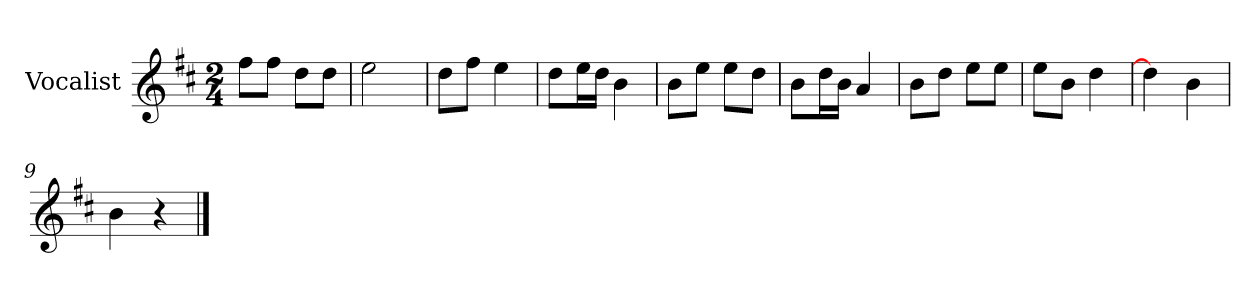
**kern
*part1
*staff1
*I"Vocalist
*k[f#c#]
*D:
*M2/4
=
8ff#L
8ff#J
8ddL
8ddJ
=1
2ee
=2
8ddL
8ff#J
4ee
=3
8ddL
16eeL
16ddJJ
4b
=4
8bL
8eeJ
8eeL
8ddJ
=5
8bL
16ddL
16bJJ
4a
=6
8bL
8ddJ
8eeL
8eeJ
=7
8eeL
8bJ
4dd
=8
4dd]
4b
=9
4b
4r
==
*-
